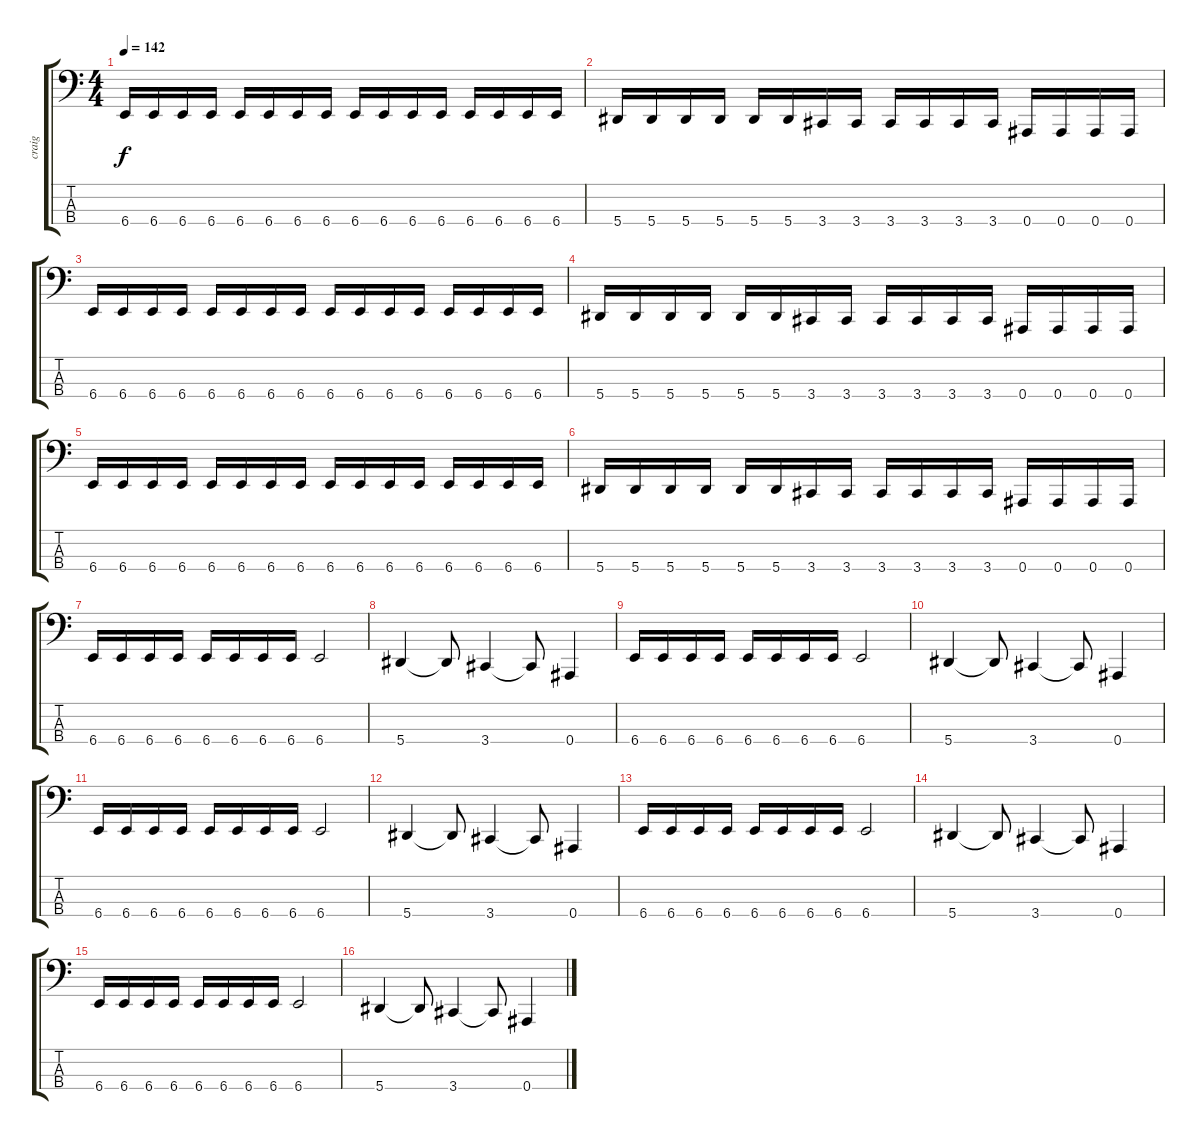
\track ("craig" "craig") {instrument slapbass2}
\staff {score tabs}
\tuning (Eb2 Bb1 F1 Bb0) {hide}
\ts (4 4)
\tempo 142
\clef f4
\ks c
6.4.16{dy f} 6.4.16 6.4.16 6.4.16 6.4.16 6.4.16 6.4.16 6.4.16 6.4.16 6.4.16 6.4.16 6.4.16 6.4.16 6.4.16 6.4.16 6.4.16 |
5.4.16 5.4.16 5.4.16 5.4.16 5.4.16 5.4.16 3.4.16 3.4.16 3.4.16 3.4.16 3.4.16 3.4.16 0.4.16 0.4.16 0.4.16 0.4.16 |
6.4.16 6.4.16 6.4.16 6.4.16 6.4.16 6.4.16 6.4.16 6.4.16 6.4.16 6.4.16 6.4.16 6.4.16 6.4.16 6.4.16 6.4.16 6.4.16 |
5.4.16 5.4.16 5.4.16 5.4.16 5.4.16 5.4.16 3.4.16 3.4.16 3.4.16 3.4.16 3.4.16 3.4.16 0.4.16 0.4.16 0.4.16 0.4.16 |
6.4.16 6.4.16 6.4.16 6.4.16 6.4.16 6.4.16 6.4.16 6.4.16 6.4.16 6.4.16 6.4.16 6.4.16 6.4.16 6.4.16 6.4.16 6.4.16 |
5.4.16 5.4.16 5.4.16 5.4.16 5.4.16 5.4.16 3.4.16 3.4.16 3.4.16 3.4.16 3.4.16 3.4.16 0.4.16 0.4.16 0.4.16 0.4.16 |
6.4.16 6.4.16 6.4.16 6.4.16 6.4.16 6.4.16 6.4.16 6.4.16 6.4.2 |
5.4.4 5.4{t}.8 3.4.4 3.4{t}.8 0.4.4 |
6.4.16 6.4.16 6.4.16 6.4.16 6.4.16 6.4.16 6.4.16 6.4.16 6.4.2 |
5.4.4 5.4{t}.8 3.4.4 3.4{t}.8 0.4.4 |
6.4.16 6.4.16 6.4.16 6.4.16 6.4.16 6.4.16 6.4.16 6.4.16 6.4.2 |
5.4.4 5.4{t}.8 3.4.4 3.4{t}.8 0.4.4 |
6.4.16 6.4.16 6.4.16 6.4.16 6.4.16 6.4.16 6.4.16 6.4.16 6.4.2 |
5.4.4 5.4{t}.8 3.4.4 3.4{t}.8 0.4.4 |
6.4.16 6.4.16 6.4.16 6.4.16 6.4.16 6.4.16 6.4.16 6.4.16 6.4.2 |
5.4.4 5.4{t}.8 3.4.4 3.4{t}.8 0.4.4
